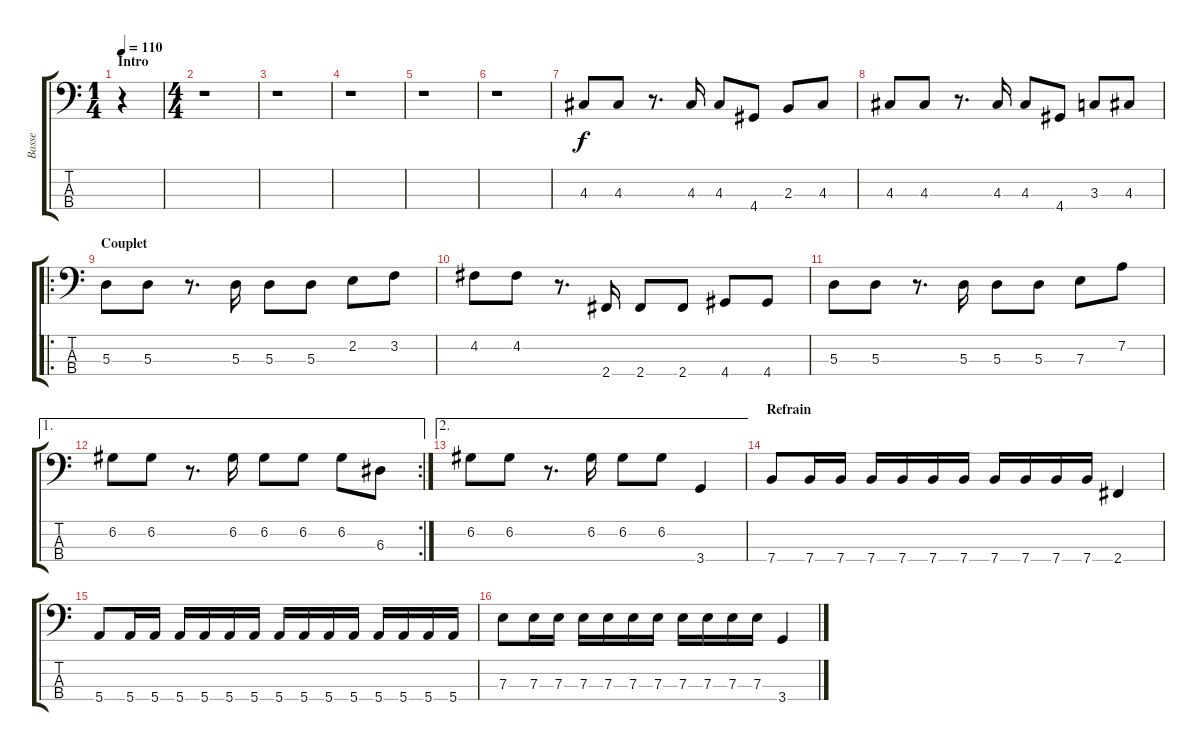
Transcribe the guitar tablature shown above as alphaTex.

\track ("Basse" "Basse") {instrument electricbassfinger}
\staff {score tabs}
\tuning (G2 D2 A1 E1) {hide}
\ts (1 4)
\section ("" "Intro")
\tempo 110
\clef f4
\ks c
r.4{dy f instrument electricbassfinger} |
\ts (4 4)
r.1 |
r.1 |
r.1 |
r.1 |
r.1 |
4.3.8 4.3.8 r.8{d} 4.3.16 4.3.8 4.4.8 2.3.8 4.3.8 |
4.3.8 4.3.8 r.8{d} 4.3.16 4.3.8 4.4.8 3.3.8 4.3.8 |
\ro
\section ("" "Couplet")
5.3.8 5.3.8 r.8{d} 5.3.16 5.3.8 5.3.8 2.2.8 3.2.8 |
4.2.8 4.2.8 r.8{d} 2.4.16 2.4.8 2.4.8 4.4.8 4.4.8 |
5.3.8 5.3.8 r.8{d} 5.3.16 5.3.8 5.3.8 7.3.8 7.2.8 |
\ae 1
\rc 2
6.2.8 6.2.8 r.8{d} 6.2.16 6.2.8 6.2.8 6.2.8 6.3.8 |
\ae 2
6.2.8 6.2.8 r.8{d} 6.2.16 6.2.8 6.2.8 3.4.4 |
\section ("" "Refrain")
7.4.8 7.4.16 7.4.16 7.4.16 7.4.16 7.4.16 7.4.16 7.4.16 7.4.16 7.4.16 7.4.16 2.4.4 |
5.4.8 5.4.16 5.4.16 5.4.16 5.4.16 5.4.16 5.4.16 5.4.16 5.4.16 5.4.16 5.4.16 5.4.16 5.4.16 5.4.16 5.4.16 |
7.3.8 7.3.16 7.3.16 7.3.16 7.3.16 7.3.16 7.3.16 7.3.16 7.3.16 7.3.16 7.3.16 3.4.4
